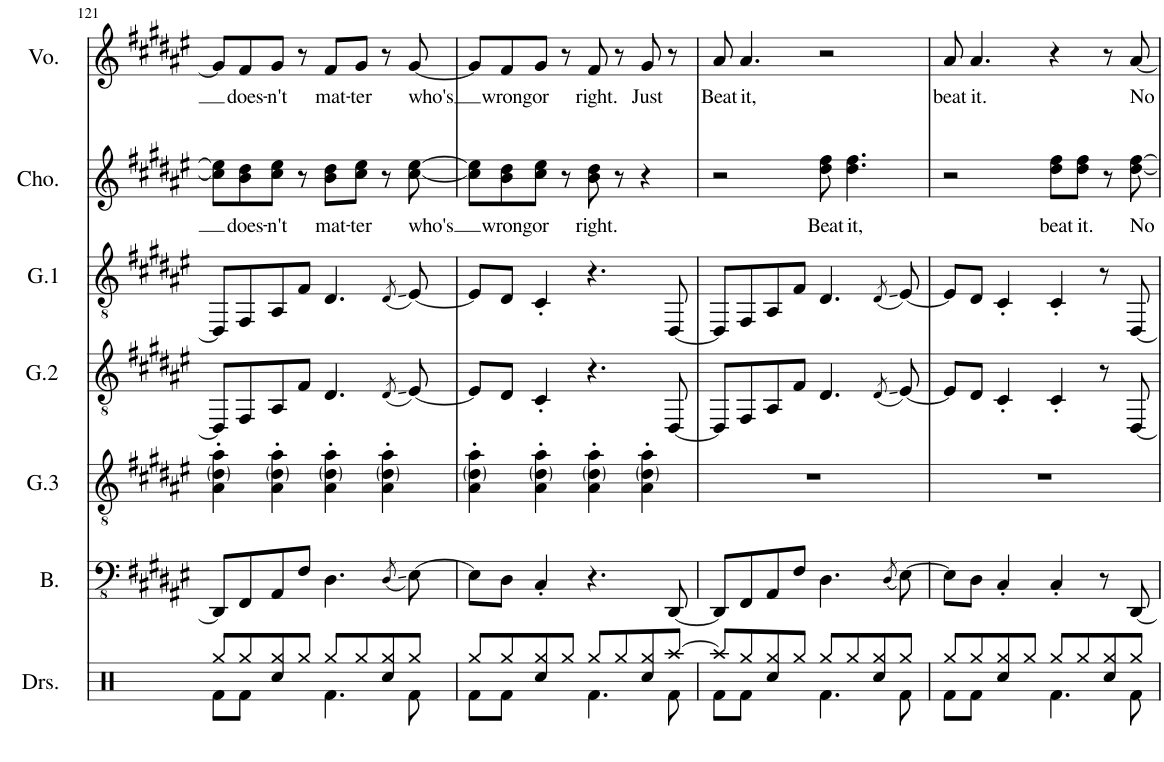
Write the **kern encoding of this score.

**kern	**kern	**kern	**kern	**kern	**text	**kern	**text
*part6	*part5	*part4	*part3	*part2	*part2	*part1	*part1
*staff6	*staff5	*staff4	*staff3	*staff2	*staff2	*staff1	*staff1
*I"Bass	*I"Guitar 3	*I"Guitar 2	*I"Guitar 1	*I"Choir	*	*I"Voice	*
*I'B.	*I'G.3	*I'G.2	*I'G.1	*I'Cho.	*	*I'Vo.	*
!!LO:PB:g=z
*clefFv4	*clefGv2	*clefGv2	*clefGv2	*clefG2	*	*clefG2	*
*k[f#c#g#d#a#e#]	*k[f#c#g#d#a#e#]	*k[f#c#g#d#a#e#]	*k[f#c#g#d#a#e#]	*k[f#c#g#d#a#e#]	*	*k[f#c#g#d#a#e#]	*
*M4/4	*M4/4	*M4/4	*M4/4	*M4/4	*	*M4/4	*
=121	=121	=121	=121	=121	=121	=121	=121
8DDD#/L]	4A#\' 4d#\' 4a#\'	8DD#/L]	8DD#/L]	8cc#\] 8ee#\]L	.	8g#/L]	.
!	!	!	!	!	!LO:LY:b	!	!LO:LY:b
8FFF#/	.	8FF#/	8FF#/	8b\ 8dd#\	does-	8f#/	does-
!	!	!	!	!	!LO:LY:b	!	!LO:LY:b
8AAA#/	4A#\' 4d#\' 4a#\'	8AA#/	8AA#/	8cc#\ 8ee#\J	n't	8g#/J	n't
8FF#/J	.	8F#/J	8F#/J	8r	.	8r	.
!	!	!	!	!	!LO:LY:b	!	!LO:LY:b
4.DD#\	4A#\' 4d#\' 4a#\'	4.D#/	4.D#/	8b\ 8dd#\L	mat-	8f#/L	mat-
!	!	!	!	!	!LO:LY:b	!	!LO:LY:b
.	.	.	.	8cc#\ 8ee#\J	-ter	8g#/J	-ter
.	4A#\' 4d#\' 4a#\'	.	.	8r	.	8r	.
(8qDD#/	.	(8qD#/	(8qD#/	.	.	.	.
!	!	!	!	!	!LO:LY:b	!	!LO:LY:b
[8EE#\)	.	[8E#/)	[8E#/)	[8cc#\ [8ee#\	who's	[8g#/	who's
=122	=122	=122	=122	=122	=122	=122	=122
8EE#\L]	4A#\' 4d#\' 4a#\'	8E#/L]	8E#/L]	8cc#\] 8ee#\]L	.	8g#/L]	.
!	!	!	!	!	!LO:LY:b	!	!LO:LY:b
8DD#\J	.	8D#/J	8D#/J	8b\ 8dd#\	wrong	8f#/	wrong
!	!	!	!	!	!LO:LY:b	!	!LO:LY:b
4CC#'/	4A#\' 4d#\' 4a#\'	4C#'/	4C#'/	8cc#\ 8ee#\J	or	8g#/J	or
.	.	.	.	8r	.	8r	.
!	!	!	!	!	!LO:LY:b	!	!LO:LY:b
4.r	4A#\' 4d#\' 4a#\'	4.r	4.r	8b\ 8dd#\	right.	8f#/	right.
.	.	.	.	8r	.	8r	.
!	!	!	!	!	!	!	!LO:LY:b
.	4A#\' 4d#\' 4a#\'	.	.	4r	.	8g#/	Just
[8DDD#/	.	[8DD#/	[8DD#/	.	.	8r	.
=123	=123	=123	=123	=123	=123	=123	=123
!	!	!	!	!	!	!	!LO:LY:b
8DDD#/L]	1r	8DD#/L]	8DD#/L]	2r	.	8a#/	Beat
!	!	!	!	!	!	!	!LO:LY:b
8FFF#/	.	8FF#/	8FF#/	.	.	4.a#/	it,
8AAA#/	.	8AA#/	8AA#/	.	.	.	.
8FF#/J	.	8F#/J	8F#/J	.	.	.	.
!	!	!	!	!	!LO:LY:b	!	!
4.DD#\	.	4.D#/	4.D#/	8dd#\ 8ff#\	Beat	2r	.
!	!	!	!	!	!LO:LY:b	!	!
.	.	.	.	4.dd#\ 4.ff#\	it,	.	.
(8qDD#/	.	(8qD#/	(8qD#/	.	.	.	.
[8EE#\)	.	[8E#/)	[8E#/)	.	.	.	.
=124	=124	=124	=124	=124	=124	=124	=124
!	!	!	!	!	!	!	!LO:LY:b
8EE#\L]	1r	8E#/L]	8E#/L]	2r	.	8a#/	beat
!	!	!	!	!	!	!	!LO:LY:b
8DD#\J	.	8D#/J	8D#/J	.	.	4.a#/	it.
4CC#'/	.	4C#'/	4C#'/	.	.	.	.
!	!	!	!	!	!LO:LY:b	!	!
4CC#'/	.	4C#'/	4C#'/	8dd#\ 8ff#\L	beat	4r	.
!	!	!	!	!	!LO:LY:b	!	!
.	.	.	.	8dd#\ 8ff#\J	it.	.	.
8r	.	8r	8r	8r	.	8r	.
!	!	!	!	!	!LO:LY:b	!	!LO:LY:b
[8DDD#/	.	[8DD#/	[8DD#/	[8dd#\ [8ff#\	No	[8a#/	No
=	=	=	=	=	=	=	=
*-	*-	*-	*-	*-	*-	*-	*-
